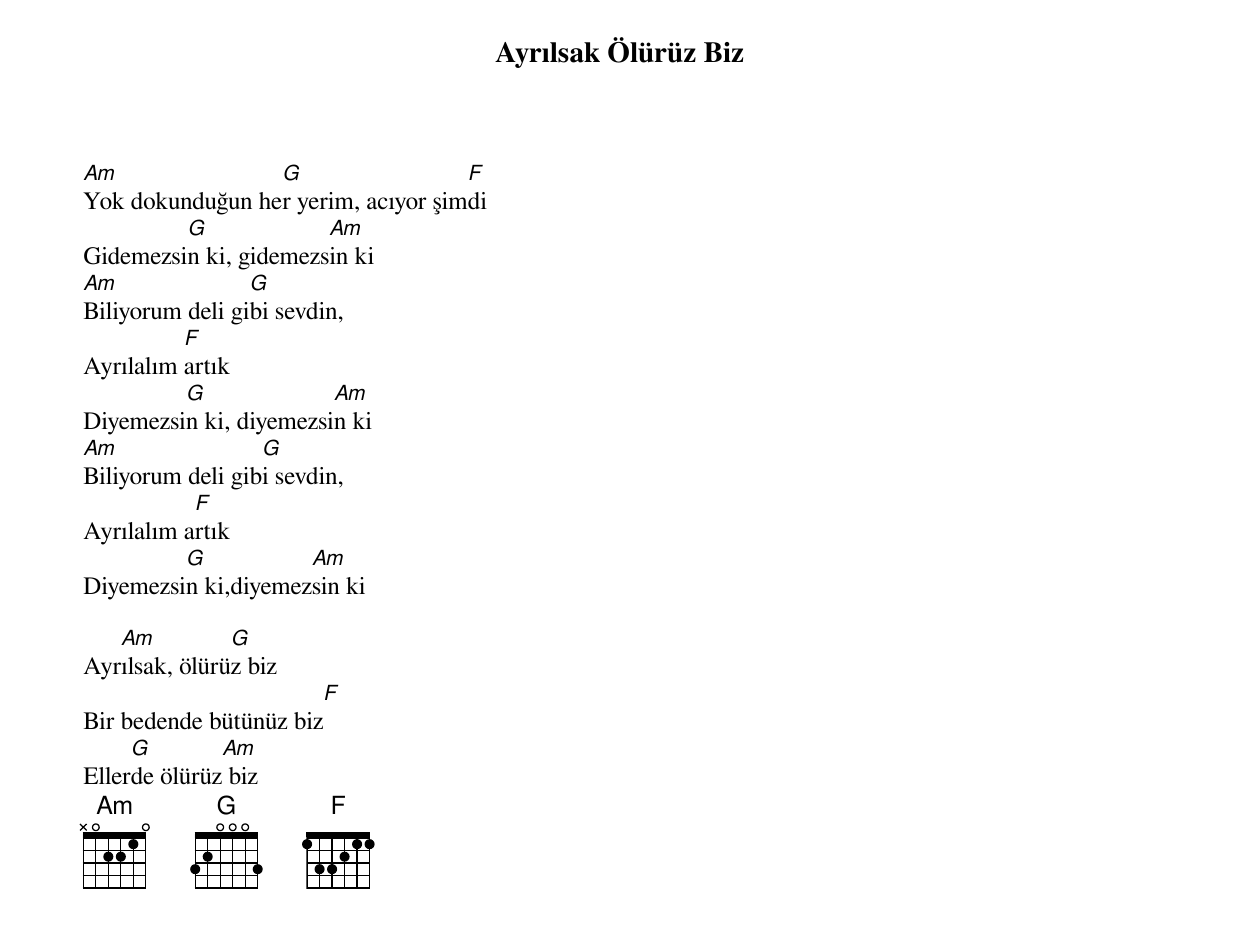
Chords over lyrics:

{title: Ayrılsak Ölürüz Biz}
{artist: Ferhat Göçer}

Am               G                  F
Yok dokunduğun her yerim, acıyor şimdi
         G             Am
Gidemezsin ki, gidemezsin ki
Am               G
Biliyorum deli gibi sevdin,
          F
Ayrılalım artık
         G              Am
Diyemezsin ki, diyemezsin ki
Am                G
Biliyorum deli gibi sevdin,
           F
Ayrılalım artık
         G           Am
Diyemezsin ki,diyemezsin ki

   Am          G
Ayrılsak, ölürüz biz
                       F
Bir bedende bütünüz biz
     G        Am
Ellerde ölürüz biz
